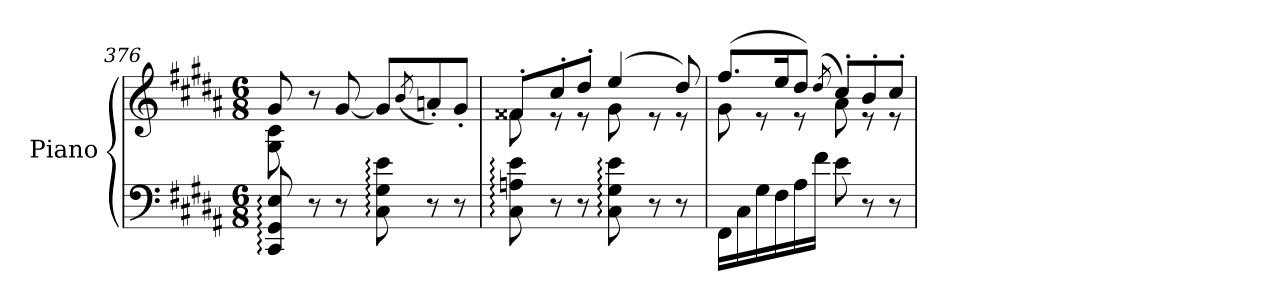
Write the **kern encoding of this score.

**kern	**kern
*part1	*part1
*staff2	*staff1
*I"Piano	*
*I'Pno.	*
*clefF4	*clefG2
*k[f#c#g#d#a#]	*k[f#c#g#d#a#]
*M6/8	*M6/8
=376	=376
*^	*^
8CC#/ 8GG#/ 8E/	32CC#!yy: 32GG#!yy: 32E!yy:	8g#/	8G#\ 8c#\
.	32ryy	.	.
.	16ryy	.	.
8r	8ryy	8r	8rffyy
8r	8ryy	[8g#/	8rgyy
8C#\ 8G#\ 8e\	32C#!yy: 32G#!yy: 32e!yy:	8g#/L]	4rgyy
.	32ryy	.	.
.	16ryy	.	.
.	.	(8qb/	.
8r	8ryy	8an'/)	.
8r	8ryy	8g#'/J	8rgyy
=377	=377	=377	=377
8C#\ 8An\ 8e\	32C#!yy: 32A!yy: 32e!yy:	8f##X'/L	8f##\
.	32ryy	.	.
.	16ryy	.	.
8r	8ryy	8cc#'/	8r
8r	8ryy	8dd#'/J	8r
8C#\ 8G#\ 8e\	32C#!yy: 32G#!yy: 32e!yy:	(4ee/	8g#\
.	32ryy	.	.
.	16ryy	.	.
8r	8ryy	.	8r
8r	8ryy	8dd#/)	8r
*v	*v	*	*
!!LO:LB:g=z	!!
=378	=378	=378
16FF#\LL	(8.ff#/L	8g#\
16C#\	.	.
16G#\	.	8r
16F#\	16ee/K	.
16A#\	8dd#/J)	8r
16f#\JJ	.	.
.	(>8qdd#/	.
8e\	8cc#'/L)	8a#\
8r	8b'/	8r
8r	8cc#'/J	8r
*	*v	*v
=	=
*-	*-
